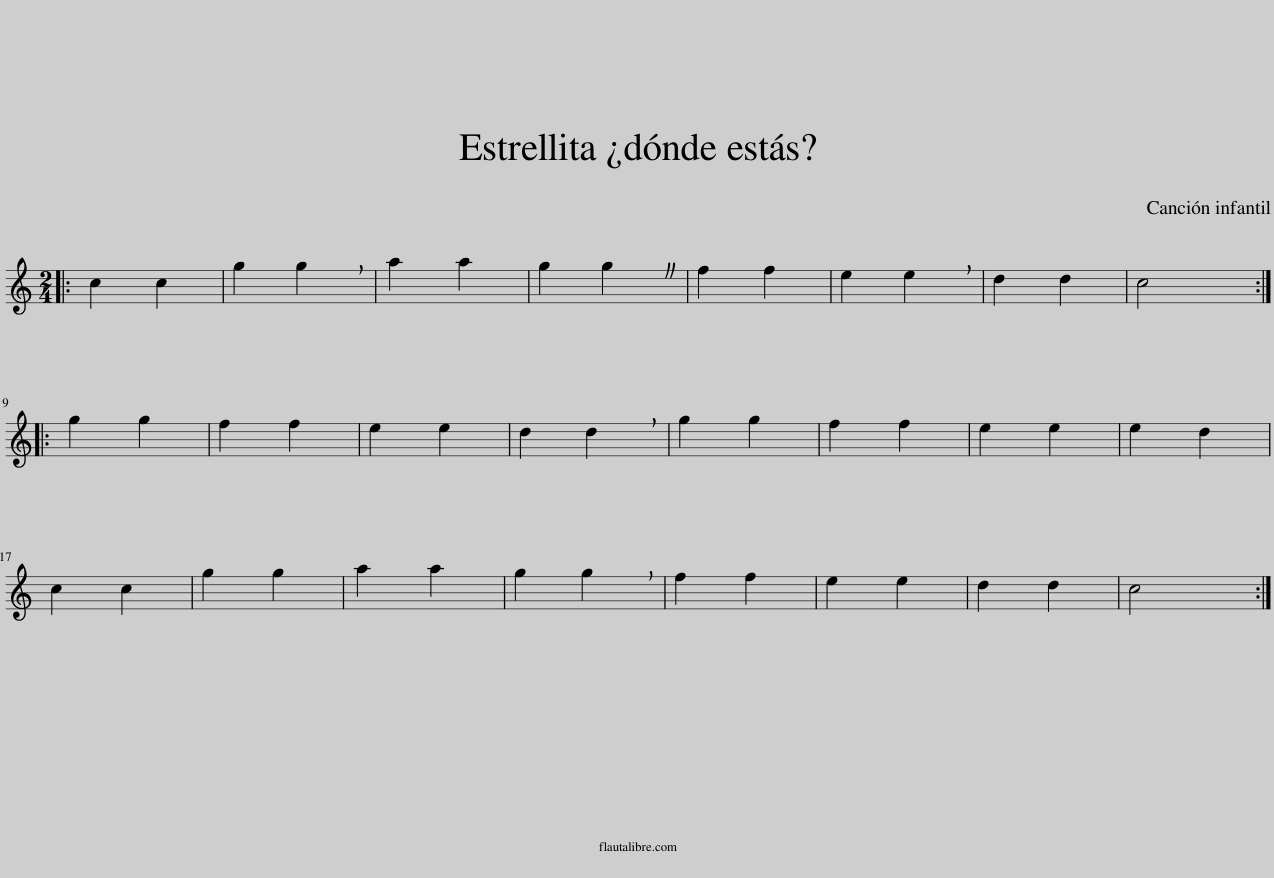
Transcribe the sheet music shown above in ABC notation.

X:1
L:1/8
M:2/4
I:linebreak $
K:C
V:1 treble
V:1
|: c2 c2 | g2 !breath!g2 | a2 a2 | g2 g2 | f2 f2 | %5
 e2 !breath!e2 | d2 d2 | c4 ::$ g2 g2 | f2 f2 | %10
 e2 e2 | d2 !breath!d2 | g2 g2 | f2 f2 | e2 e2 | %15
 e2 d2 |$ c2 c2 | g2 g2 | a2 a2 | g2 !breath!g2 | %20
 f2 f2 | e2 e2 | d2 d2 | c4 :| %24
